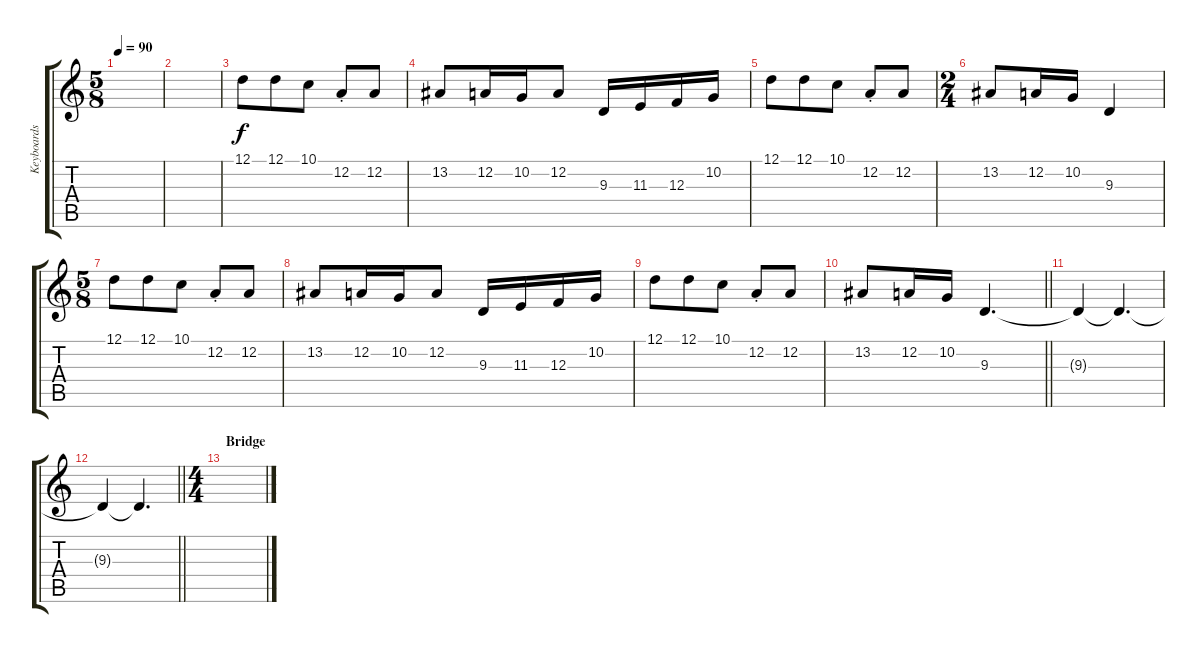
\track ("Keyboards" "Keyboards") {instrument accordion}
\staff {score tabs}
\tuning (D4 A3 F3 C3 G2 D2) {hide}
\ts (5 8)
\tempo 90
\clef g2
\ks c
|
|
12.1.8 12.1.8 10.1.8 12.2{st}.8 12.2.8 |
13.2.8 12.2.16 10.2.16 12.2.8 9.3.16 11.3.16 12.3.16 10.2.16 |
12.1.8 12.1.8 10.1.8 12.2{st}.8 12.2.8 |
\ts (2 4)
13.2.8 12.2.16 10.2.16 9.3.4 |
\ts (5 8)
12.1.8 12.1.8 10.1.8 12.2{st}.8 12.2.8 |
13.2.8 12.2.16 10.2.16 12.2.8 9.3.16 11.3.16 12.3.16 10.2.16 |
12.1.8 12.1.8 10.1.8 12.2{st}.8 12.2.8 |
\barLineRight lightlight
13.2.8 12.2.16 10.2.16 9.3.4{d volume 0} |
9.3{t}.4 9.3{t}.4{d} |
\barLineRight lightlight
9.3{t}.4 9.3{t}.4{d} |
\ts (4 4)
\section ("" "Bridge")
